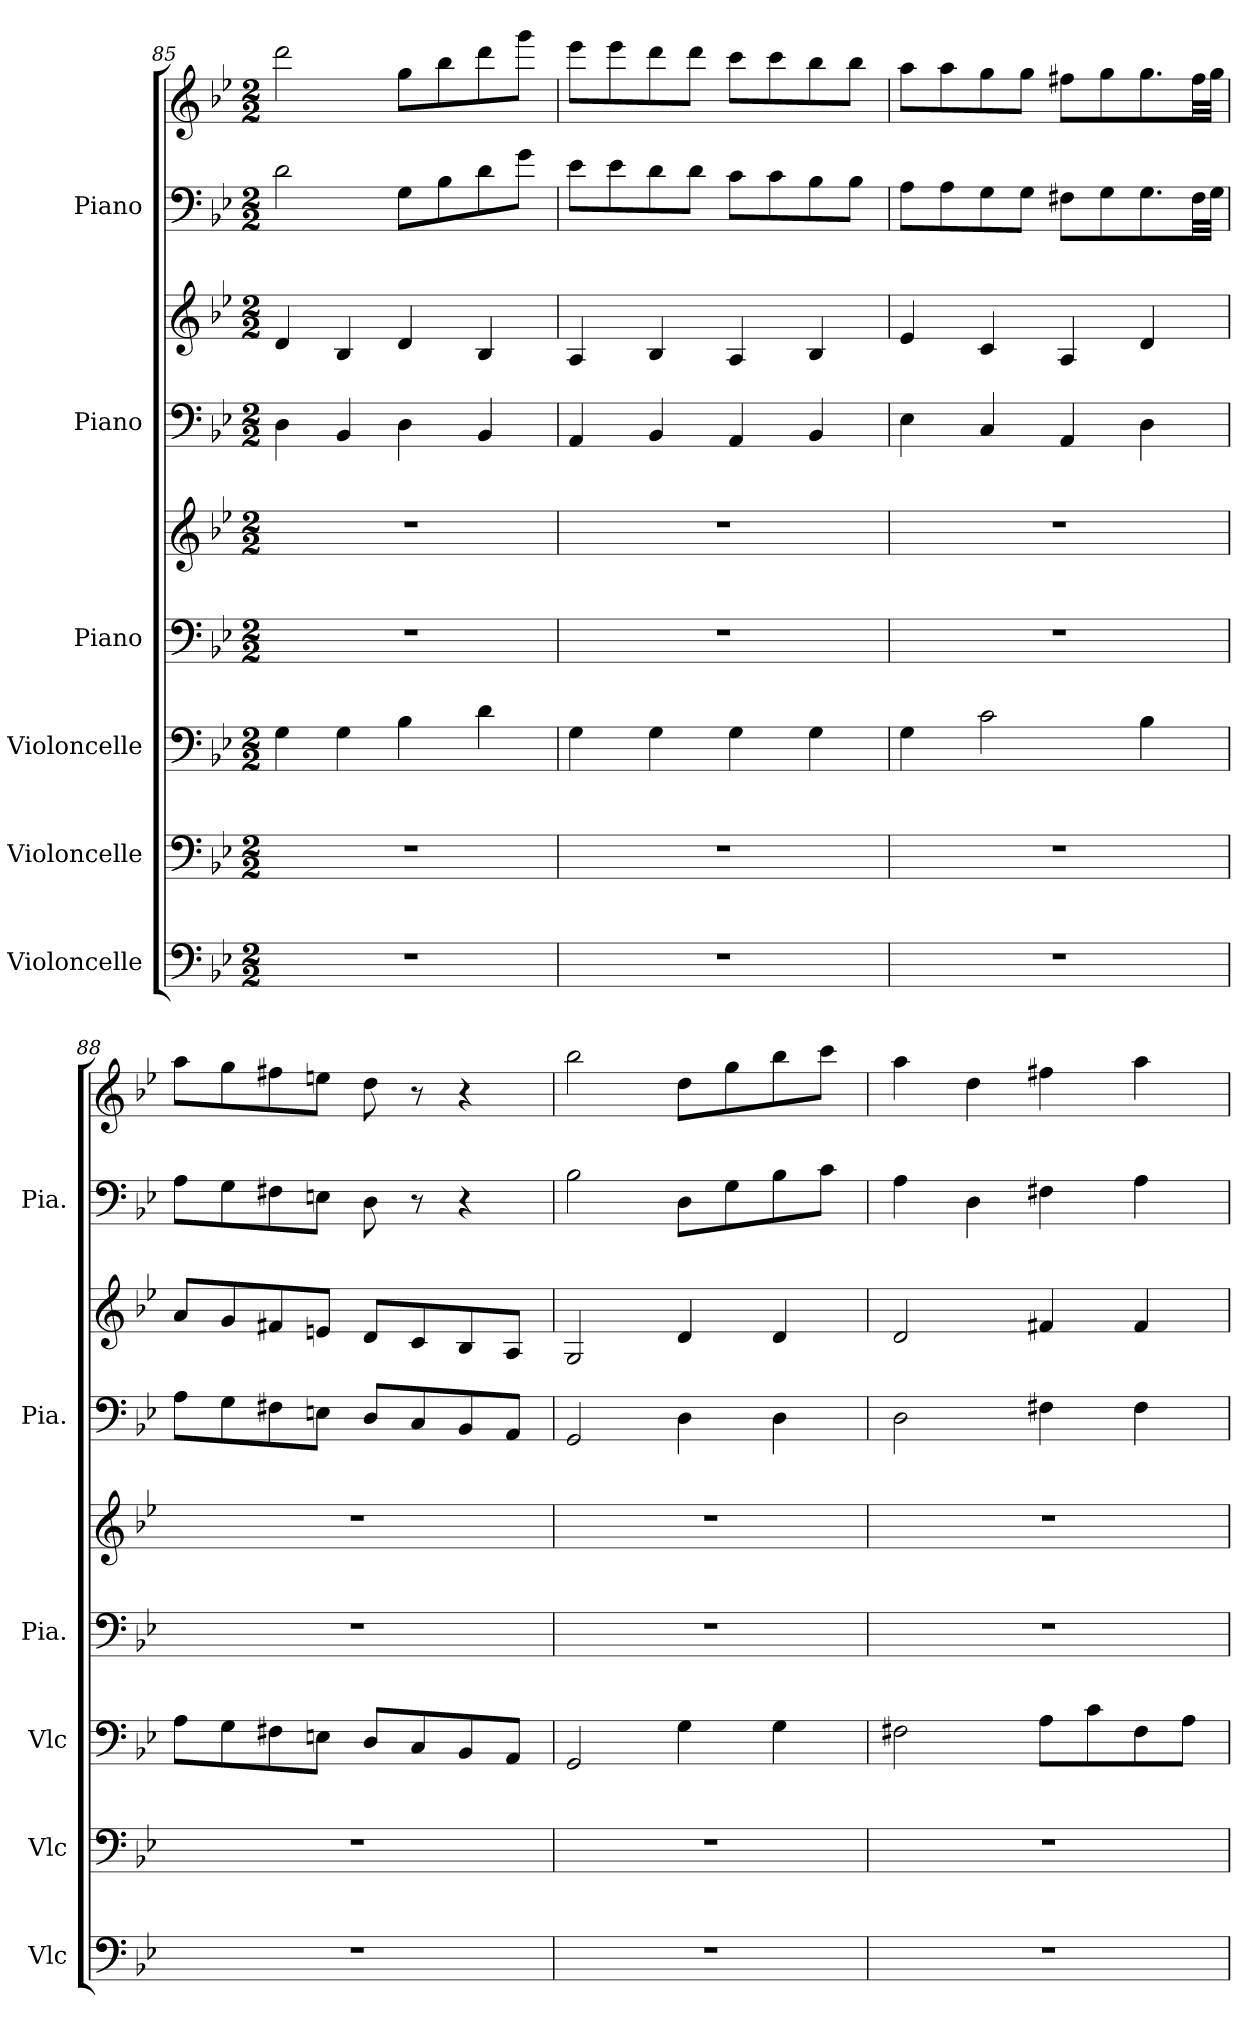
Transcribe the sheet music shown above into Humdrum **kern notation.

**kern	**kern	**kern	**kern	**kern	**kern	**kern	**kern	**kern
*part6	*part5	*part4	*part3	*part3	*part2	*part2	*part1	*part1
*staff9	*staff8	*staff7	*staff6	*staff5	*staff4	*staff3	*staff2	*staff1
*I"Violoncelle	*I"Violoncelle	*I"Violoncelle	*I"Piano	*	*I"Piano	*	*I"Piano	*
*I'Vlc	*I'Vlc	*I'Vlc	*I'Pia.	*	*I'Pia.	*	*I'Pia.	*
*clefF4	*clefF4	*clefF4	*clefF4	*clefG2	*clefF4	*clefG2	*clefF4	*clefG2
*k[b-e-]	*k[b-e-]	*k[b-e-]	*k[b-e-]	*k[b-e-]	*k[b-e-]	*k[b-e-]	*k[b-e-]	*k[b-e-]
*M2/2	*M2/2	*M2/2	*M2/2	*M2/2	*M2/2	*M2/2	*M2/2	*M2/2
=85	=85	=85	=85	=85	=85	=85	=85	=85
1r	1r	4G\	1r	1r	4D\	4d/	2d\	2ddd\
.	.	4G\	.	.	4BB-/	4B-/	.	.
.	.	4B-\	.	.	4D\	4d/	8G\L	8gg\L
.	.	.	.	.	.	.	8B-\	8bb-\
.	.	4d\	.	.	4BB-/	4B-/	8d\	8ddd\
.	.	.	.	.	.	.	8g\J	8ggg\J
!!LO:PB:g=z
=86	=86	=86	=86	=86	=86	=86	=86	=86
1r	1r	4G\	1r	1r	4AA/	4A/	8e-\L	8eee-\L
.	.	.	.	.	.	.	8e-\	8eee-\
.	.	4G\	.	.	4BB-/	4B-/	8d\	8ddd\
.	.	.	.	.	.	.	8d\J	8ddd\J
.	.	4G\	.	.	4AA/	4A/	8c\L	8ccc\L
.	.	.	.	.	.	.	8c\	8ccc\
.	.	4G\	.	.	4BB-/	4B-/	8B-\	8bb-\
.	.	.	.	.	.	.	8B-\J	8bb-\J
=87	=87	=87	=87	=87	=87	=87	=87	=87
1r	1r	4G\	1r	1r	4E-\	4e-/	8A\L	8aa\L
.	.	.	.	.	.	.	8A\	8aa\
.	.	2c\	.	.	4C/	4c/	8G\	8gg\
.	.	.	.	.	.	.	8G\J	8gg\J
.	.	.	.	.	4AA/	4A/	8F#X\L	8ff#X\L
.	.	.	.	.	.	.	8G\	8gg\
.	.	4B-\	.	.	4D\	4d/	8.G\	8.gg\
.	.	.	.	.	.	.	32F#\LL	32ff#\LL
.	.	.	.	.	.	.	32G\JJJ	32gg\JJJ
=88	=88	=88	=88	=88	=88	=88	=88	=88
1r	1r	8A\L	1r	1r	8A\L	8a/L	8A\L	8aa\L
.	.	8G\	.	.	8G\	8g/	8G\	8gg\
.	.	8F#X\	.	.	8F#X\	8f#X/	8F#X\	8ff#X\
.	.	8En\J	.	.	8En\J	8en/J	8En\J	8een\J
.	.	8D/L	.	.	8D/L	8d/L	8D\	8dd\
.	.	8C/	.	.	8C/	8c/	8r	8r
.	.	8BB-/	.	.	8BB-/	8B-/	4r	4r
.	.	8AA/J	.	.	8AA/J	8A/J	.	.
=89	=89	=89	=89	=89	=89	=89	=89	=89
1r	1r	2GG/	1r	1r	2GG/	2G/	2B-\	2bb-\
.	.	4G\	.	.	4D\	4d/	8D\L	8dd\L
.	.	.	.	.	.	.	8G\	8gg\
.	.	4G\	.	.	4D\	4d/	8B-\	8bb-\
.	.	.	.	.	.	.	8c\J	8ccc\J
!!LO:PB:g=z
=90	=90	=90	=90	=90	=90	=90	=90	=90
1r	1r	2F#X\	1r	1r	2D\	2d/	4A\	4aa\
.	.	.	.	.	.	.	4D\	4dd\
.	.	8A\L	.	.	4F#X\	4f#X/	4F#X\	4ff#X\
.	.	8c\	.	.	.	.	.	.
.	.	8F#\	.	.	4F#\	4f#/	4A\	4aa\
.	.	8A\J	.	.	.	.	.	.
=	=	=	=	=	=	=	=	=
*-	*-	*-	*-	*-	*-	*-	*-	*-
